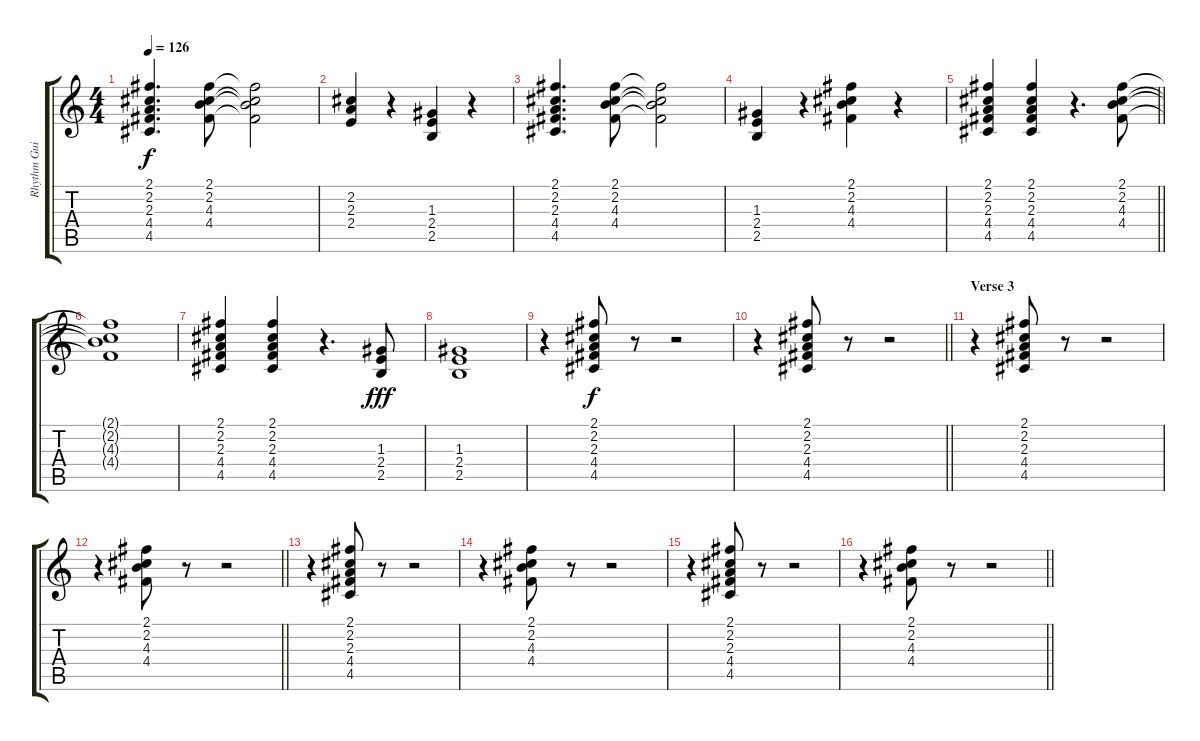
\track ("Rhythm Guitar" "Rhythm Gui") {instrument electricguitarclean}
\staff {score tabs}
\tuning (E4 B3 G3 D3 A2 E2) {hide}
\ts (4 4)
\tempo 126
\clef g2
\ks c
(2.1 2.2 2.3 4.4 4.5).4{d dy f} (2.1 2.2 4.3 4.4).8 (2.1{t} 2.2{t} 4.3{t} 4.4{t}).2 |
(2.2 2.3 2.4).4 r.4 (1.3 2.4 2.5).4 r.4 |
(2.1 2.2 2.3 4.4 4.5).4{d} (2.1 2.2 4.3 4.4).8 (2.1{t} 2.2{t} 4.3{t} 4.4{t}).2 |
(1.3 2.4 2.5).4 r.4 (2.1 2.2 4.3 4.4).4 r.4 |
\barLineRight lightlight
(2.1 2.2 2.3 4.4 4.5).4 (2.1 2.2 2.3 4.4 4.5).4 r.4{d} (2.1 2.2 4.3 4.4).8 |
(2.1{t} 2.2{t} 4.3{t} 4.4{t}).1 |
(2.1 2.2 2.3 4.4 4.5).4 (2.1 2.2 2.3 4.4 4.5).4 r.4{d} (1.3 2.4 2.5).8{dy fff} |
(1.3 2.4 2.5).1 |
r.4 (2.1 2.2 2.3 4.4 4.5).8{dy f} r.8 r.2 |
\barLineRight lightlight
r.4 (2.1 2.2 2.3 4.4 4.5).8 r.8 r.2 |
\section ("" "Verse 3")
r.4 (2.1 2.2 2.3 4.4 4.5).8 r.8 r.2 |
\barLineRight lightlight
r.4 (2.1 2.2 4.3 4.4).8 r.8 r.2 |
r.4 (2.1 2.2 2.3 4.4 4.5).8 r.8 r.2 |
r.4 (2.1 2.2 4.3 4.4).8 r.8 r.2 |
r.4 (2.1 2.2 2.3 4.4 4.5).8 r.8 r.2 |
\barLineRight lightlight
r.4 (2.1 2.2 4.3 4.4).8 r.8 r.2
